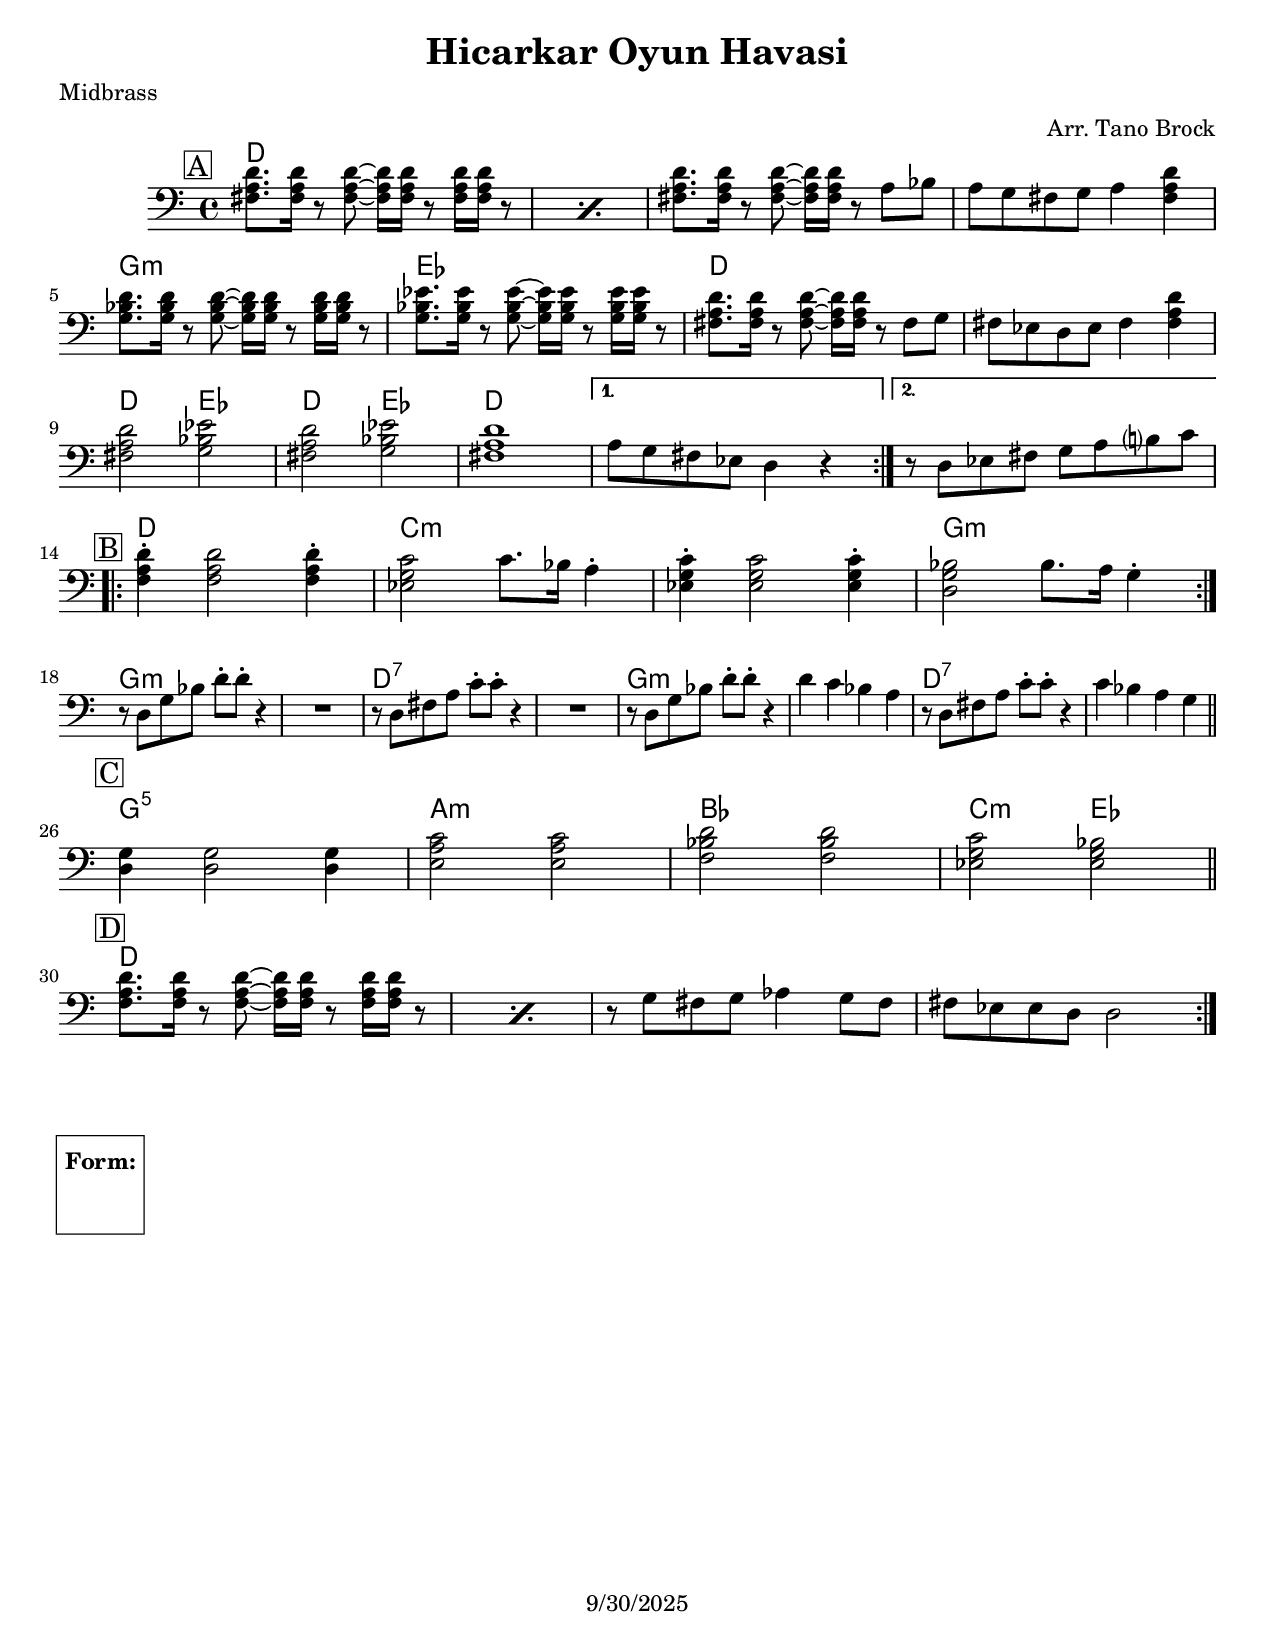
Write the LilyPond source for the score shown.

\version "2.24.4"

\header {
	title = "Hicarkar Oyun Havasi"
	arranger = "Arr. Tano Brock"
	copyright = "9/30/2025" %date of latest edits
}
\paper {
  #(set-paper-size "letter")
  }

the_form = %Form
	\markup { \box \column {
	\line { " " }
	\line { \bold " Form: " }
	\line { " " }
	\line { " " }
	}}

test = { \relative c' { \tempo 4 = 80 
	\repeat volta 2 {
	}
}
}

%{ ornament conventions, a/o 10/2017
%	\prall		regular up ornament, metric
%	\lineprall	quick, nonmetric up ornament		(was \mordent)
%	\mordent	regular down ornament, nonmetric	(was \upbow)
%	\prallprall	consecutive up ornaments, metric
%   \trill		trill
%	\turn		turn of some sort
%}

%{ split part:
%	<<
%		{ c8 d e f g f e d | c1 | }
%	\\
%		{ c,2 d8 e f g | c4 g e c | }
%	>>
%}

%{ modified volta spanners:
% (now we are putting the alternatives inside the repeat)
%	\repeat volta 4 {
%		\volta 1,2,3 { ... }
%		\volta 4 { ... }
%	}
%}

%{ modified notes:
%   small notes:     \magnifyMusic #0.75 { ... }
%   slash notation:  \improvisationOn \omit Stem  -- how to get stems back on?!
%}

%{ right-aligned text: \textEndMark \markup {}
%}

melody = { \relative c'' { 


}}

midbrass = { \relative c { 

	\mark \markup { \box "A" }
	\repeat volta 2 {
    \repeat percent 2 {
      <fis a d>8. <fis a d>16 r8 <fis a d>~ <fis a d>16[ <fis a d>] r8 <fis a d>16 <fis a d> r8 |
    }
    <fis a d>8. <fis a d>16 r8 <fis a d>~ <fis a d>16[ <fis a d>] r8 a8 bes | a g fis g a4 <fis a d> | \break
    <g bes d>8. <g bes d>16 r8 <g bes d>~ <g bes d>16[ <g bes d>] r8 <g bes d>16 <g bes d> r8 |
    <g bes ees>8. <g bes ees>16 r8 <g bes ees>~ <g bes ees>16[ <g bes ees>] r8 <g bes ees>16 <g bes ees> r8 |
    <fis a d>8. <fis a d>16 r8 <fis a d>~ <fis a d>16[ <fis a d>] r8 fis8 g | fis ees d ees fis4 <fis a d> | \break
    <fis a d>2 <g bes ees> | <fis a d>2 <g bes ees> | <fis a d>1 | 
  }
	\alternative {
    { a8 g fis ees d4 r | }
    { r8 d ees fis g a b? c | }
	}
  \break

	\mark \markup { \box "B" }
	\repeat volta 2 {
    <f, a d>4-. <f a d>2 <f a d>4-. | <ees g c>2 c'8. bes16 a4-. |
    <ees g c>4-. <ees g c>2 <ees g c>4-. | <d g bes>2 bes'8. a16 g4-. |
	}
\break

  r8 d g bes d-. d-. r4 | R1 | r8 d, fis a c-. c-. r4 | R1 | 
  r8 d, g bes d-. d-. r4 | d c bes a | r8 d, fis a c-. c-. r4 | c bes a g | \bar "||"
\break

	\mark \markup { \box "C" }
  <d g>4 <d g>2 <d g>4 | <e a c>2 <e a c> | <f bes d>2 <f bes d>2 | <ees g c>2 <ees g bes> | \bar "||"

\break
	\mark \markup { \box "D" }
	\repeat volta 2 {
    \repeat percent 2 {
      <f a d>8. <f a d>16 r8 <f a d>~ <f a d>16[ <f a d>] r8 <f a d>16 <f a d> r8 |
    }
    r8 g fis g aes4 g8 fis | fis ees ees d d2 |
	}

}}


changes = { \chordmode {

% A
d1 | d | d | d | 
g1:min | ees | d | d | 
d2 ees | d ees | d1 | d | d |

% B
d1 | c:min | c:min | g:min |
g1:min | g:min | d:7 | d:7 |
g1:min | g:min | d:7 | d:7 |

% C 
g1:5 | a:min | bes | c2:min ees | 

% D
d1 | d | d | d | 

}}


% \book {
% 	\bookOutputSuffix "score"
%   \header { poet = "Score" }
% 	\score {
%     <<
%       \new ChordNames {
%         \set chordChanges = ##t
%         \changes
%       }
%       \new Staff { \clef treble
%         \melody
%       }
%       \new Staff { \clef bass
%         \midbrass
%       }
%     >>
% 	}
% 	\the_form
% }
\book {
	\bookOutputSuffix "midbrass"
  \header { poet = "Midbrass" }
	\score {
    <<
      \new ChordNames {
        \set chordChanges = ##t
        \changes
      }
      \new Staff { \clef bass
        \midbrass
      }
    >>
	}
	\the_form
}
%{
\book {
	\score {
		<<
			\new Staff {
				\set Staff.midiInstrument = #"trumpet" \unfoldRepeats
				\trumpet
			}
		\new Staff {
			\set Staff.midiInstrument = #"trumpet" \unfoldRepeats
			\midbrass
		}
		>>
		\midi { }
	}
}
\book {
	\score {
		<<
			\new Staff {
				\set Staff.midiInstrument = #"trumpet" \unfoldRepeats
				\test
			}
		>>
		\midi { }
	}
}
%}
